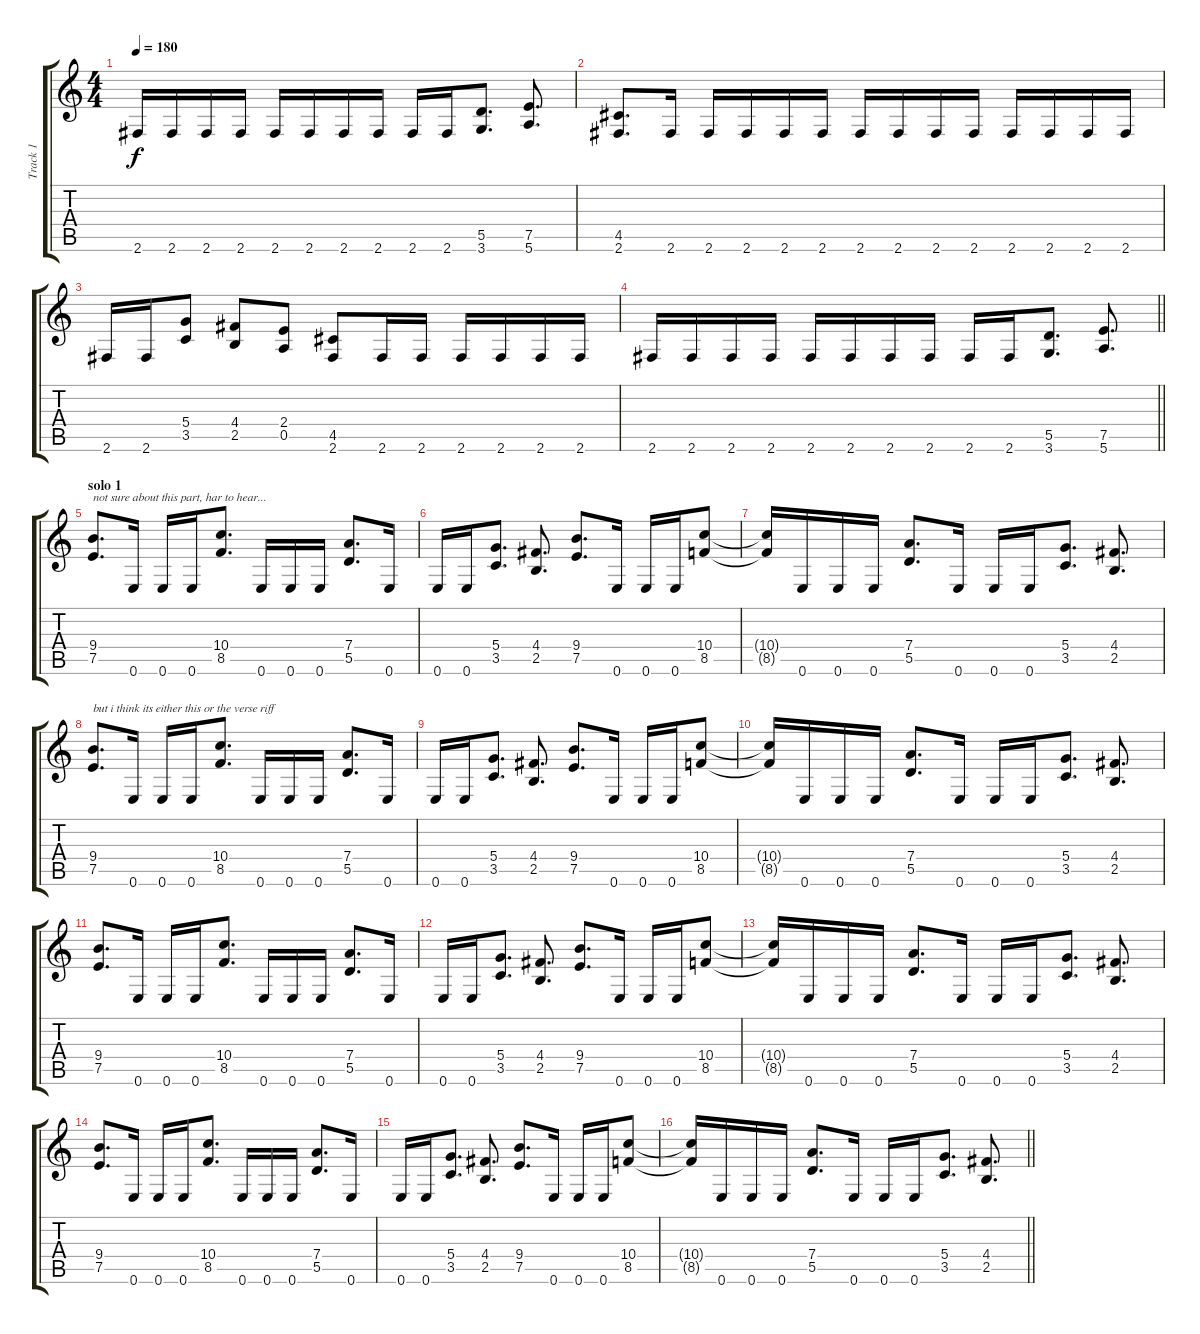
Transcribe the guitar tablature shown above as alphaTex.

\track ("Track 1" "Track 1") {instrument distortionguitar}
\staff {score tabs}
\tuning (E4 B3 G3 D3 A2 E2) {hide}
\ts (4 4)
\tempo 180
\clef g2
\ks c
2.6.16{dy f} 2.6.16 2.6.16 2.6.16 2.6.16 2.6.16 2.6.16 2.6.16 2.6.16 2.6.16 (5.5 3.6).8{d} (7.5 5.6).8{d} |
(4.5 2.6).8{d} 2.6.16 2.6.16 2.6.16 2.6.16 2.6.16 2.6.16 2.6.16 2.6.16 2.6.16 2.6.16 2.6.16 2.6.16 2.6.16 |
2.6.16 2.6.16 (5.4 3.5).8 (4.4 2.5).8 (2.4 0.5).8 (4.5 2.6).8 2.6.16 2.6.16 2.6.16 2.6.16 2.6.16 2.6.16 |
\barLineRight lightlight
2.6.16 2.6.16 2.6.16 2.6.16 2.6.16 2.6.16 2.6.16 2.6.16 2.6.16 2.6.16 (5.5 3.6).8{d} (7.5 5.6).8{d} |
\section ("" "solo 1")
(9.4 7.5).8{d txt "not sure about this part, har to hear..."} 0.6.16 0.6.16 0.6.16 (10.4 8.5).8{d} 0.6.16 0.6.16 0.6.16 (7.4 5.5).8{d} 0.6.16 |
0.6.16 0.6.16 (5.4 3.5).8{d} (4.4 2.5).8{d} (9.4 7.5).8{d} 0.6.16 0.6.16 0.6.16 (10.4 8.5).8 |
(10.4{t} 8.5{t}).16 0.6.16 0.6.16 0.6.16 (7.4 5.5).8{d} 0.6.16 0.6.16 0.6.16 (5.4 3.5).8{d} (4.4 2.5).8{d} |
(9.4 7.5).8{d txt "but i think its either this or the verse riff"} 0.6.16 0.6.16 0.6.16 (10.4 8.5).8{d} 0.6.16 0.6.16 0.6.16 (7.4 5.5).8{d} 0.6.16 |
0.6.16 0.6.16 (5.4 3.5).8{d} (4.4 2.5).8{d} (9.4 7.5).8{d} 0.6.16 0.6.16 0.6.16 (10.4 8.5).8 |
(10.4{t} 8.5{t}).16 0.6.16 0.6.16 0.6.16 (7.4 5.5).8{d} 0.6.16 0.6.16 0.6.16 (5.4 3.5).8{d} (4.4 2.5).8{d} |
(9.4 7.5).8{d} 0.6.16 0.6.16 0.6.16 (10.4 8.5).8{d} 0.6.16 0.6.16 0.6.16 (7.4 5.5).8{d} 0.6.16 |
0.6.16 0.6.16 (5.4 3.5).8{d} (4.4 2.5).8{d} (9.4 7.5).8{d} 0.6.16 0.6.16 0.6.16 (10.4 8.5).8 |
(10.4{t} 8.5{t}).16 0.6.16 0.6.16 0.6.16 (7.4 5.5).8{d} 0.6.16 0.6.16 0.6.16 (5.4 3.5).8{d} (4.4 2.5).8{d} |
(9.4 7.5).8{d} 0.6.16 0.6.16 0.6.16 (10.4 8.5).8{d} 0.6.16 0.6.16 0.6.16 (7.4 5.5).8{d} 0.6.16 |
0.6.16 0.6.16 (5.4 3.5).8{d} (4.4 2.5).8{d} (9.4 7.5).8{d} 0.6.16 0.6.16 0.6.16 (10.4 8.5).8 |
\barLineRight lightlight
(10.4{t} 8.5{t}).16 0.6.16 0.6.16 0.6.16 (7.4 5.5).8{d} 0.6.16 0.6.16 0.6.16 (5.4 3.5).8{d} (4.4 2.5).8{d}
